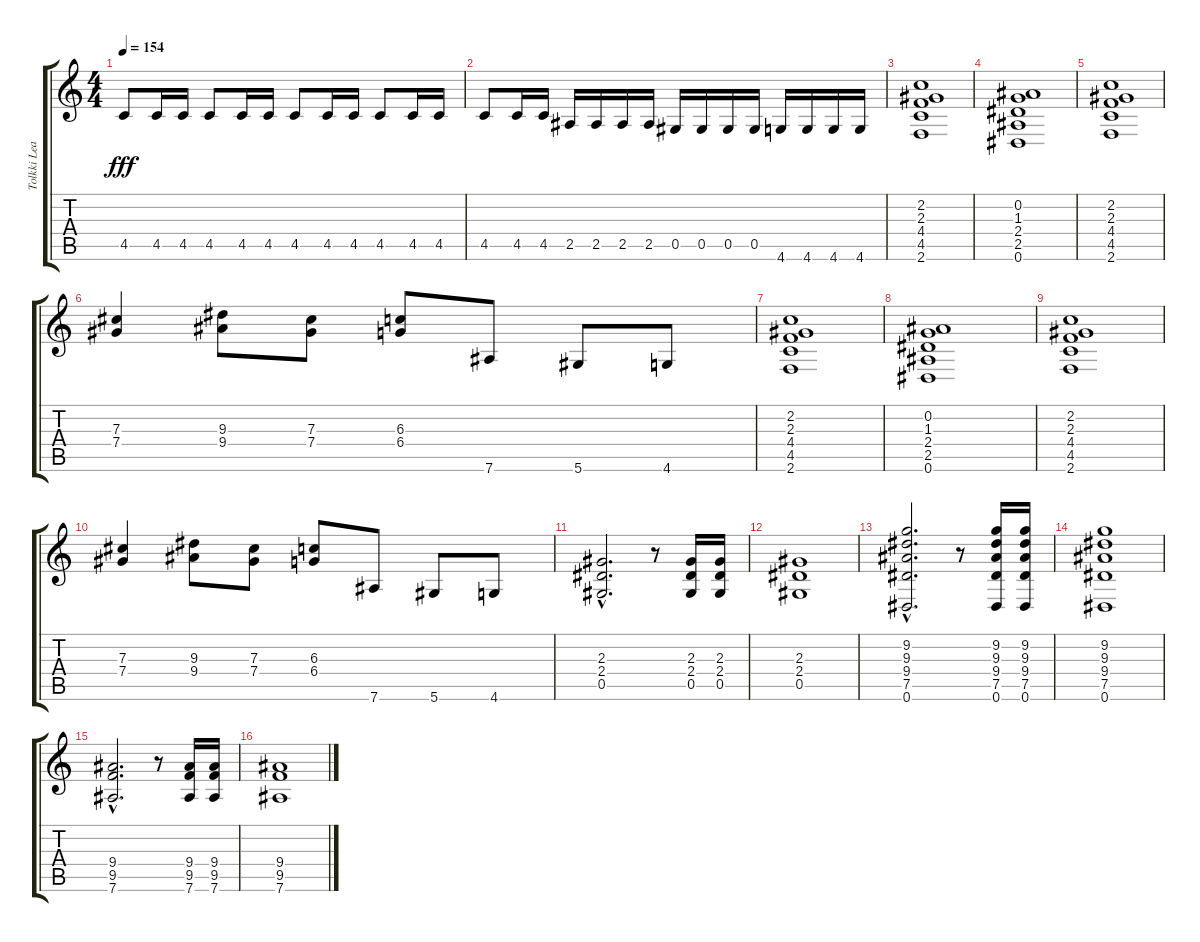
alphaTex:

\track ("Tolkki Lead" "Tolkki Lea") {instrument overdrivenguitar}
\staff {score tabs}
\tuning (Eb4 Bb3 Gb3 Db3 Ab2 Eb2) {hide}
\ts (4 4)
\tempo 154
\clef g2
\ks c
4.5.8{dy fff} 4.5.16 4.5.16 4.5.8 4.5.16 4.5.16 4.5.8 4.5.16 4.5.16 4.5.8 4.5.16 4.5.16 |
4.5.8 4.5.16 4.5.16 2.5.16 2.5.16 2.5.16 2.5.16 0.5.16 0.5.16 0.5.16 0.5.16 4.6.16 4.6.16 4.6.16 4.6.16 |
(2.2 2.3 4.4 4.5 2.6).1 |
(0.2 1.3 2.4 2.5 0.6).1 |
(2.2 2.3 4.4 4.5 2.6).1 |
(7.3 7.4).4 (9.3 9.4).8 (7.3 7.4).8 (6.3 6.4).8 7.6.8 5.6.8 4.6.8 |
(2.2 2.3 4.4 4.5 2.6).1 |
(0.2 1.3 2.4 2.5 0.6).1 |
(2.2 2.3 4.4 4.5 2.6).1 |
(7.3 7.4).4 (9.3 9.4).8 (7.3 7.4).8 (6.3 6.4).8 7.6.8 5.6.8 4.6.8 |
(2.3{hac} 2.4{hac} 0.5{hac}).2{d} r.8 (2.3 2.4 0.5).16 (2.3 2.4 0.5).16 |
(2.3 2.4 0.5).1 |
(9.2{hac} 9.3{hac} 9.4{hac} 7.5{hac} 0.6{hac}).2{d} r.8 (9.2 9.3 9.4 7.5 0.6).16 (9.2 9.3 9.4 7.5 0.6).16 |
(9.2 9.3 9.4 7.5 0.6).1 |
(9.4{hac} 9.5{hac} 7.6{hac}).2{d} r.8 (9.4 9.5 7.6).16 (9.4 9.5 7.6).16 |
(9.4 9.5 7.6).1
